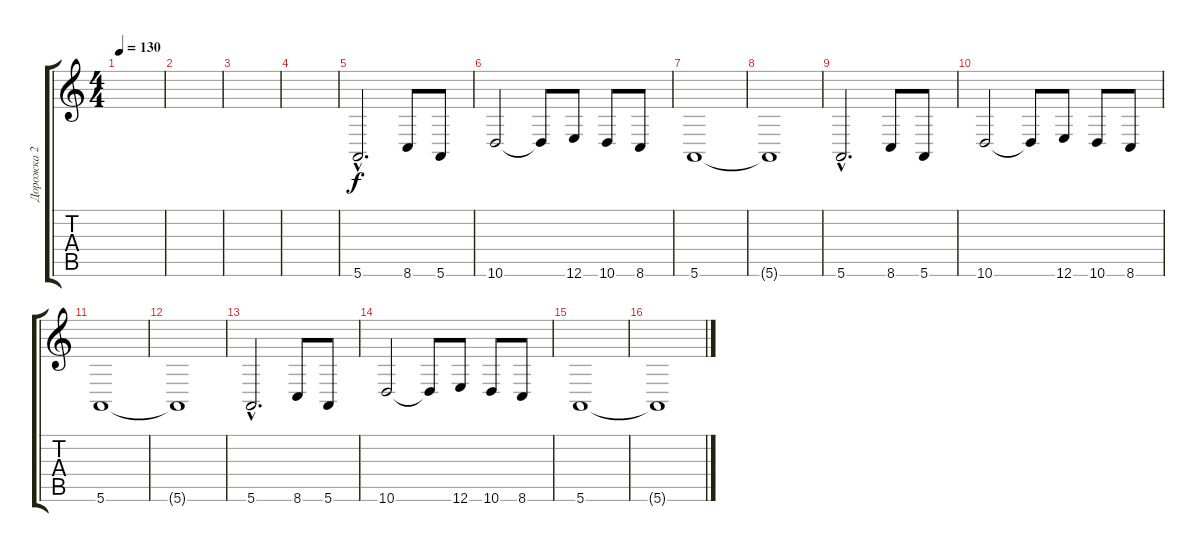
\track ("Дорожка 2" "Дорожка 2") {instrument pad8sweep}
\staff {score tabs}
\tuning (E4 B3 G3 D3 A2 E2) {hide}
\ts (4 4)
\tempo 130
\clef g2
\ks c
|
|
|
|
5.6{hac}.2{d} 8.6.8 5.6.8 |
10.6.2 10.6{t}.8 12.6.8 10.6.8 8.6.8 |
5.6.1 |
5.6{t}.1 |
5.6{hac}.2{d} 8.6.8 5.6.8 |
10.6.2 10.6{t}.8 12.6.8 10.6.8 8.6.8 |
5.6.1 |
5.6{t}.1 |
5.6{hac}.2{d} 8.6.8 5.6.8 |
10.6.2 10.6{t}.8 12.6.8 10.6.8 8.6.8 |
5.6.1 |
5.6{t}.1
